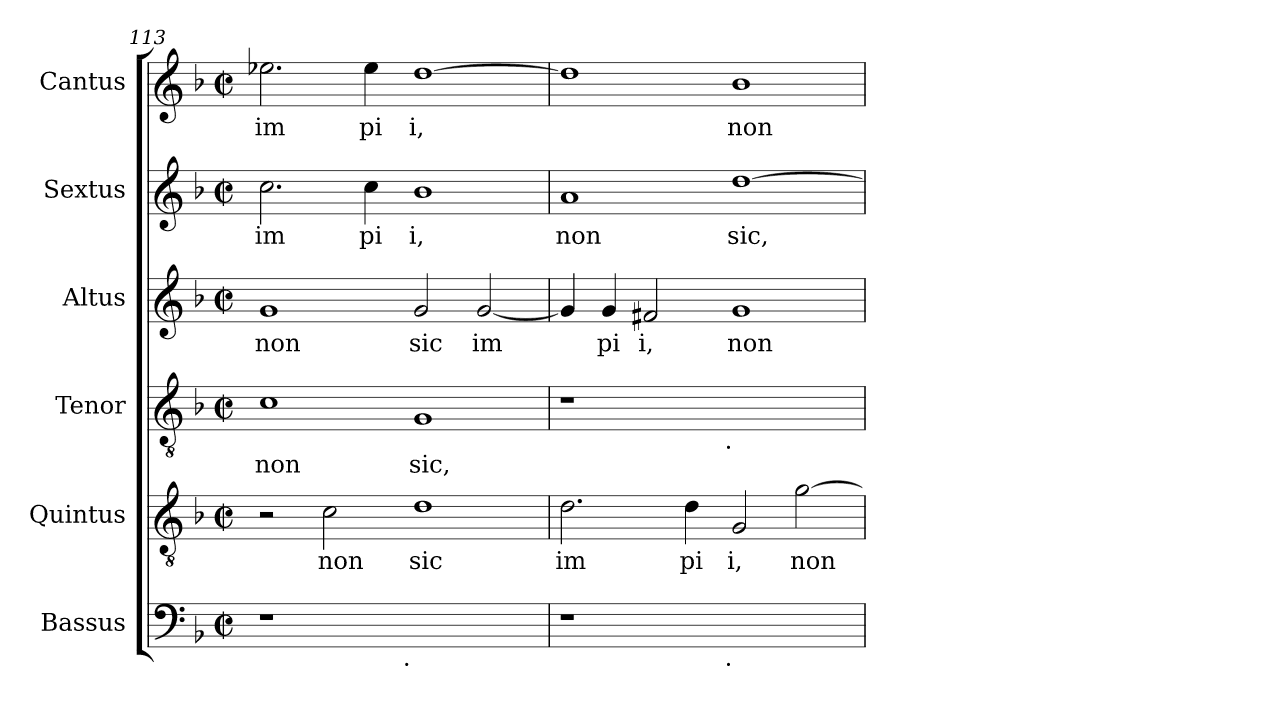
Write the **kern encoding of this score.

**kern	**kern	**text	**kern	**text	**kern	**text	**kern	**text	**kern	**text
*part6	*part5	*part5	*part4	*part4	*part3	*part3	*part2	*part2	*part1	*part1
*staff6	*staff5	*staff5	*staff4	*staff4	*staff3	*staff3	*staff2	*staff2	*staff1	*staff1
*I"Bassus	*I"Quintus	*	*I"Tenor	*	*I"Altus	*	*I"Sextus	*	*I"Cantus	*
*I'B	*I'Q	*	*I'T	*	*I'A	*	*I'S	*	*I'C	*
*clefF4	*clefGv2	*	*clefGv2	*	*clefG2	*	*clefG2	*	*clefG2	*
*k[b-]	*k[b-]	*	*k[b-]	*	*k[b-]	*	*k[b-]	*	*k[b-]	*
*F:	*F:	*	*F:	*	*F:	*	*F:	*	*F:	*
*M2/2	*M2/2	*	*M2/2	*	*M2/2	*	*M2/2	*	*M2/2	*
*met(c|)	*met(c|)	*	*met(c|)	*	*met(c|)	*	*met(c|)	*	*met(c|)	*
=113	=113	=113	=113	=113	=113	=113	=113	=113	=113	=113
!	!	!	!	!LO:LY:b:cj	!	!LO:LY:b:cj	!	!LO:LY:b:cj	!	!LO:LY:b:cj
*^	*	*	*	*	*	*	*	*	*	*
1r	2ryy	2r	.	1c	non	1g	non	2.cc\	im	2.ee-X\	im
!	!	!	!LO:LY:b:cj	!	!	!	!	!	!	!	!
.	4...ryy	2c\	non	.	.	.	.	.	.	.	.
!	!	!	!	!	!	!	!	!	!LO:LY:b:cj	!	!LO:LY:b:cj
.	.	.	.	.	.	.	.	4cc\	pi	4ee-\	pi
!	!LO:TX:b:t=.	!	!	!	!	!	!	!	!	!	!
.	1ryy	.	.	.	.	.	.	.	.	.	.
!	!	!	!LO:LY:b:cj	!	!LO:LY:b:cj	!	!LO:LY:b:cj	!	!LO:LY:b:cj	!	!LO:LY:b:cj
1ryy	.	1d	sic	1G	sic,	2g/	sic	1b-	i,	[>1dd	i,
!	!	!	!	!	!	!	!LO:LY:b:cj	!	!	!	!
.	.	.	.	.	.	[<2g/	im	.	.	.	.
.	32ryy	.	.	.	.	.	.	.	.	.	.
=114	=114	=114	=114	=114	=114	=114	=114	=114	=114	=114	=114
!	!	!	!LO:LY:b:cj	!	!	!	!LO:LY:b:cj	!	!LO:LY:b:cj	!	!LO:LY:b:cj
*	*	*	*	*^	*	*	*	*	*	*	*
1r	2ryy	2.d\	im	1r	2ryy	.	4g/]	.	1a	non	1dd]	.
!	!	!	!	!	!	!	!	!LO:LY:b:cj	!	!	!	!
.	.	.	.	.	.	.	4g/	pi	.	.	.	.
!	!	!	!	!	!	!	!	!LO:LY:b:cj	!	!	!	!
.	4ryy	.	.	.	4ryy	.	2f#X/	i,	.	.	.	.
!	!	!	!LO:LY:b:cj	!	!	!	!	!	!	!	!	!
.	8...ryy	4d\	pi	.	8...ryy	.	.	.	.	.	.	.
!	!	!	!	!	!LO:TX:b:t=.	!	!	!	!	!	!	!
!	!LO:TX:b:t=.	!	!	!	!	!	!	!	!	!	!	!
.	1ryy	.	.	.	1ryy	.	.	.	.	.	.	.
!	!	!	!LO:LY:b:cj	!	!	!	!	!LO:LY:b:cj	!	!LO:LY:b:cj	!	!LO:LY:b:cj
1ryy	.	2G/	i,	1ryy	.	.	1g	non	[>1dd	sic,	1b-	non
!	!	!	!LO:LY:b:cj	!	!	!	!	!	!	!	!	!
.	.	[>2g\	non	.	.	.	.	.	.	.	.	.
.	64ryy	.	.	.	64ryy	.	.	.	.	.	.	.
*v	*v	*	*	*v	*v	*	*	*	*	*	*	*
=	=	=	=	=	=	=	=	=	=	=
*-	*-	*-	*-	*-	*-	*-	*-	*-	*-	*-
